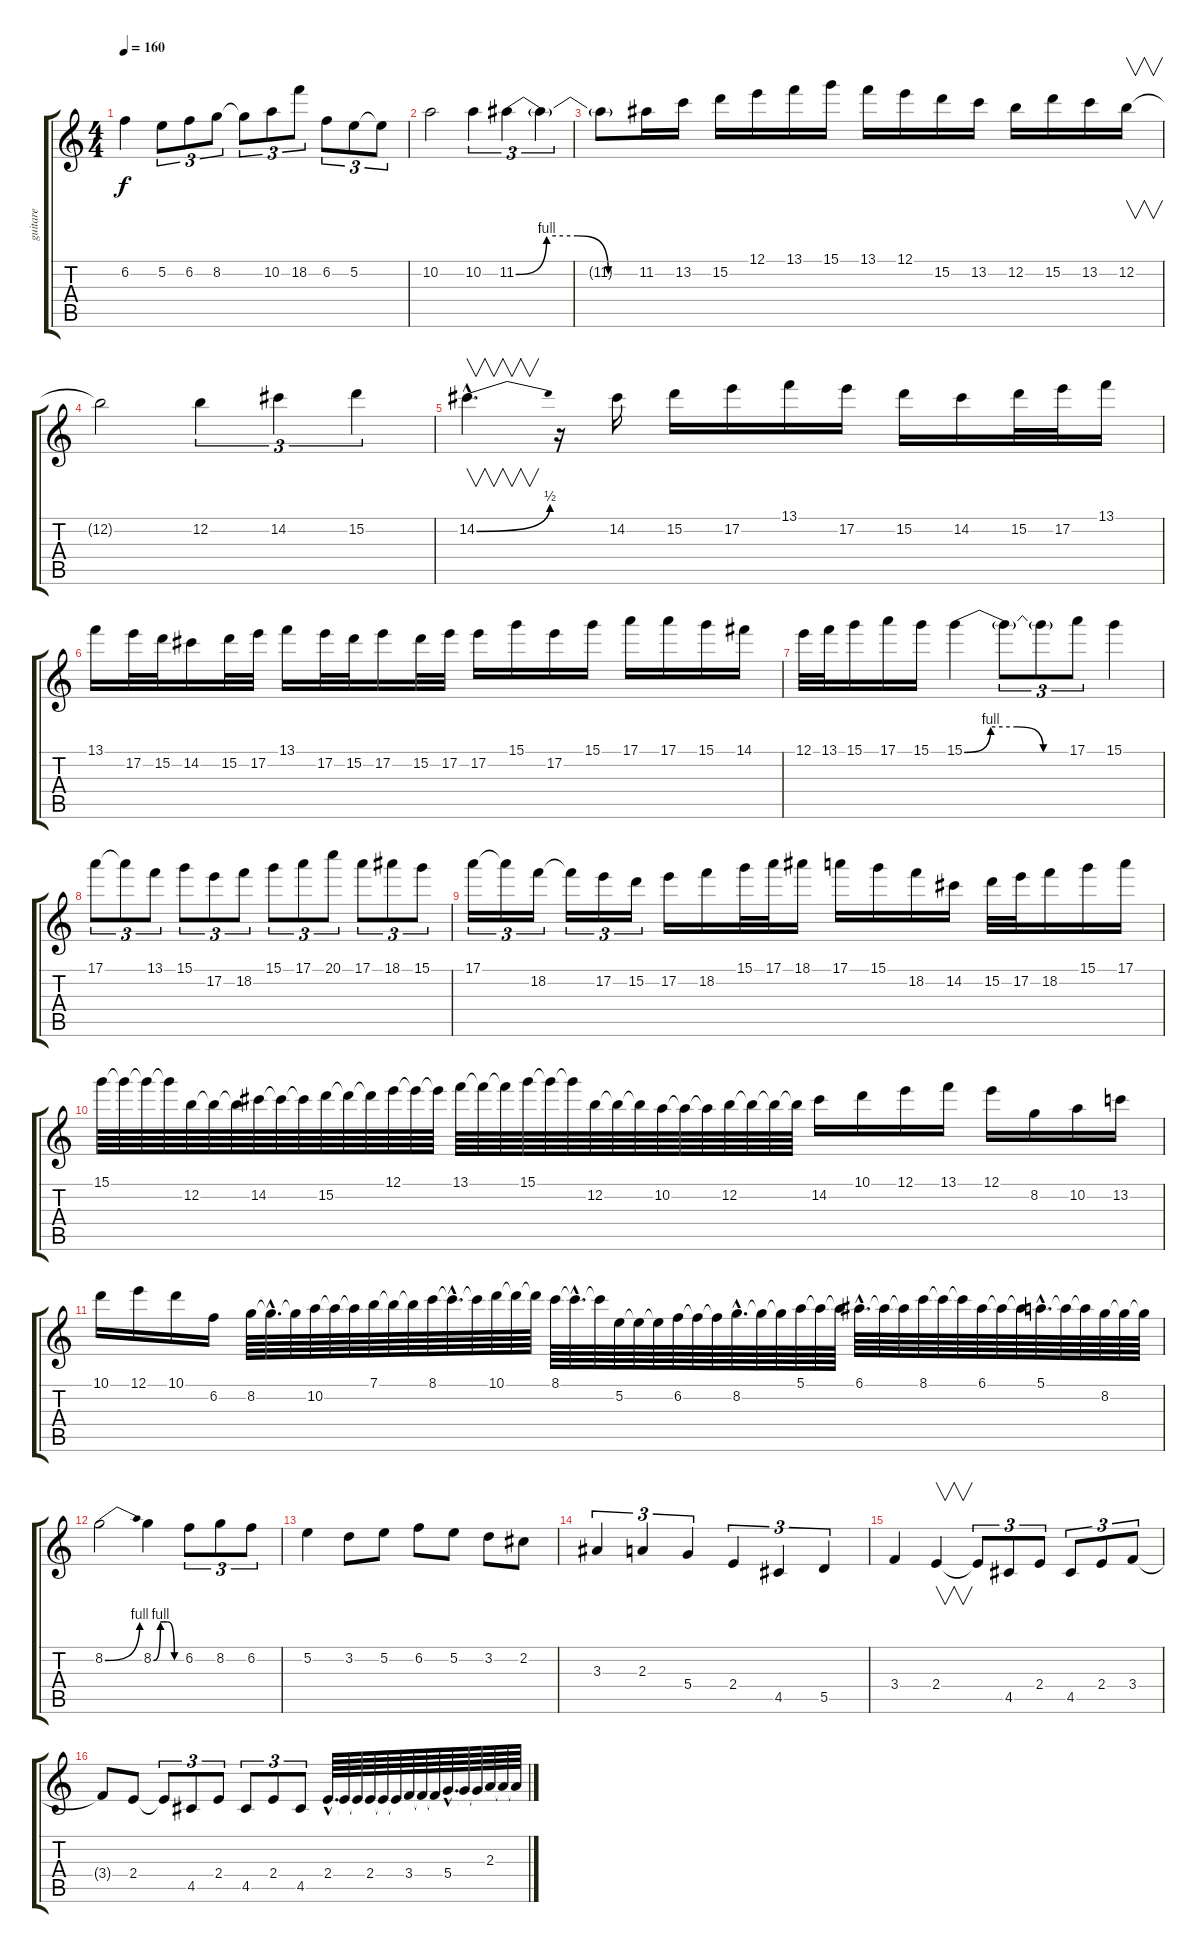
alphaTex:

\track ("guitare" "guitare") {instrument distortionguitar}
\staff {score tabs}
\tuning (E4 B3 G3 D3 A2 E2) {hide}
\ts (4 4)
\tempo 160
\clef g2
\ks c
6.2{t}.4{dy f} 5.2.8{tu (3 2)} 6.2.8{tu (3 2)} 8.2.8{tu (3 2)} 8.2{t}.8{tu (3 2)} 10.2.8{tu (3 2)} 18.2.8{tu (3 2)} 6.2.8{tu (3 2)} 5.2.8{tu (3 2)} 5.2{t}.8{tu (3 2)} |
10.2.2 10.2.4{tu (3 2)} 11.2{be (custom 0 0 15 4 30 4 45 0 60 0)}.4{tu (3 2)} 11.2{t}.4{tu (3 2)} |
11.2{t}.8 11.2.16 13.2.16 15.2.16 12.1.16 13.1.16 15.1.16 13.1.16 12.1.16 15.2.16 13.2.16 12.2.16 15.2.16 13.2.16 12.2.16{v} |
12.2{t}.2 12.2.4{tu (3 2)} 14.2.4{tu (3 2)} 15.2.4{tu (3 2)} |
14.2{be (bend 0 0 60 2) hac}.4{v d} r.16 14.2.16 15.2.16 17.2.16 13.1.16 17.2.16 15.2.16 14.2.16 15.2.32 17.2.32 13.1.16 |
13.1.16 17.2.32 15.2.32 14.2.16 15.2.32 17.2.32 13.1.16 17.2.32 15.2.32 17.2.16 15.2.32 17.2.32 17.2.16 15.1.16 17.2.16 15.1.16 17.1.16 17.1.16 15.1.16 14.1.16 |
12.1.32 13.1.32 15.1.16 17.1.16 15.1.16 15.1{be (custom 0 0 15 4 30 4 45 0 60 0)}.4 15.1{t}.8{tu (3 2)} 15.1{t}.8{tu (3 2)} 17.1.8{tu (3 2)} 15.1.4 |
17.1.8{tu (3 2)} 17.1{t}.8{tu (3 2)} 13.1.8{tu (3 2)} 15.1.8{tu (3 2)} 17.2.8{tu (3 2)} 18.2.8{tu (3 2)} 15.1.8{tu (3 2)} 17.1.8{tu (3 2)} 20.1.8{tu (3 2)} 17.1.8{tu (3 2)} 18.1.8{tu (3 2)} 15.1.8{tu (3 2)} |
17.1.16{tu (3 2)} 17.1{t}.16{tu (3 2)} 18.2.16{tu (3 2)} 18.2{t}.16{tu (3 2)} 17.2.16{tu (3 2)} 15.2.16{tu (3 2)} 17.2.16 18.2.16 15.1.32 17.1.32 18.1.16 17.1.16 15.1.16 18.2.16 14.2.16 15.2.32 17.2.32 18.2.16 15.1.16 17.1.16 |
15.1.64 15.1{t}.64 15.1{t}.64 15.1{t}.64 12.2.64 12.2{t}.64 12.2{t}.64 14.2.64 14.2{t}.64 14.2{t}.64 15.2.64 15.2{t}.64 15.2{t}.64 12.1.64 12.1{t}.64 12.1{t}.64 13.1.64 13.1{t}.64 13.1{t}.64 15.1.64 15.1{t}.64 15.1{t}.64 12.2.64 12.2{t}.64 12.2{t}.64 10.2.64 10.2{t}.64 10.2{t}.64 12.2.64 12.2{t}.64 12.2{t}.64 12.2{t}.64 14.2.16 10.1.16 12.1.16 13.1.16 12.1.16 8.2.16 10.2.16 13.2.16 |
10.1.16 12.1.16 10.1.16 6.2.16 8.2.64 8.2{hac t}.64{d} 8.2{t}.64 10.2.64 10.2{t}.64 10.2{t}.64 7.1.64 7.1{t}.64 7.1{t}.64 8.1.64 8.1{hac t}.64{d} 8.1{t}.64 10.1.64 10.1{t}.64 10.1{t}.64 8.1.64 8.1{hac t}.64{d} 8.1{t}.64 5.2.64 5.2{t}.64 5.2{t}.64 6.2.64 6.2{t}.64 6.2{t}.64 8.2{hac}.64{d} 8.2{t}.64 8.2{t}.64 5.1.64 5.1{t}.64 5.1{t}.64 6.1{hac}.64{d} 6.1{t}.64 6.1{t}.64 8.1.64 8.1{t}.64 8.1{t}.64 6.1.64 6.1{t}.64 6.1{t}.64 5.1{hac}.64{d} 5.1{t}.64 5.1{t}.64 8.2.64 8.2{t}.64 8.2{t}.64 |
8.2{be (bend 0 0 60 4)}.2 8.2{be (custom 0 0 15 4 30 4 45 0 60 0)}.4 6.2.8{tu (3 2)} 8.2.8{tu (3 2)} 6.2.8{tu (3 2)} |
5.2.4 3.2.8 5.2.8 6.2.8 5.2.8 3.2.8 2.2.8 |
3.3.4{tu (3 2)} 2.3.4{tu (3 2)} 5.4.4{tu (3 2)} 2.4.4{tu (3 2)} 4.5.4{tu (3 2)} 5.5.4{tu (3 2)} |
3.4.4 2.4.4{v} 2.4{t}.8{tu (3 2)} 4.5.8{tu (3 2)} 2.4.8{tu (3 2)} 4.5.8{tu (3 2)} 2.4.8{tu (3 2)} 3.4.8{tu (3 2)} |
3.4{t}.8 2.4.8 2.4{t}.8{tu (3 2)} 4.5.8{tu (3 2)} 2.4.8{tu (3 2)} 4.5.8{tu (3 2)} 2.4.8{tu (3 2)} 4.5.8{tu (3 2)} 2.4{hac}.64{d} 2.4{t}.64 2.4{t}.64 2.4.64 2.4{t}.64 2.4{t}.64 3.4.64 3.4{t}.64 3.4{t}.64 5.4{hac}.64{d} 5.4{t}.64 5.4{t}.64 2.3.64 2.3{t}.64 2.3{t}.64
